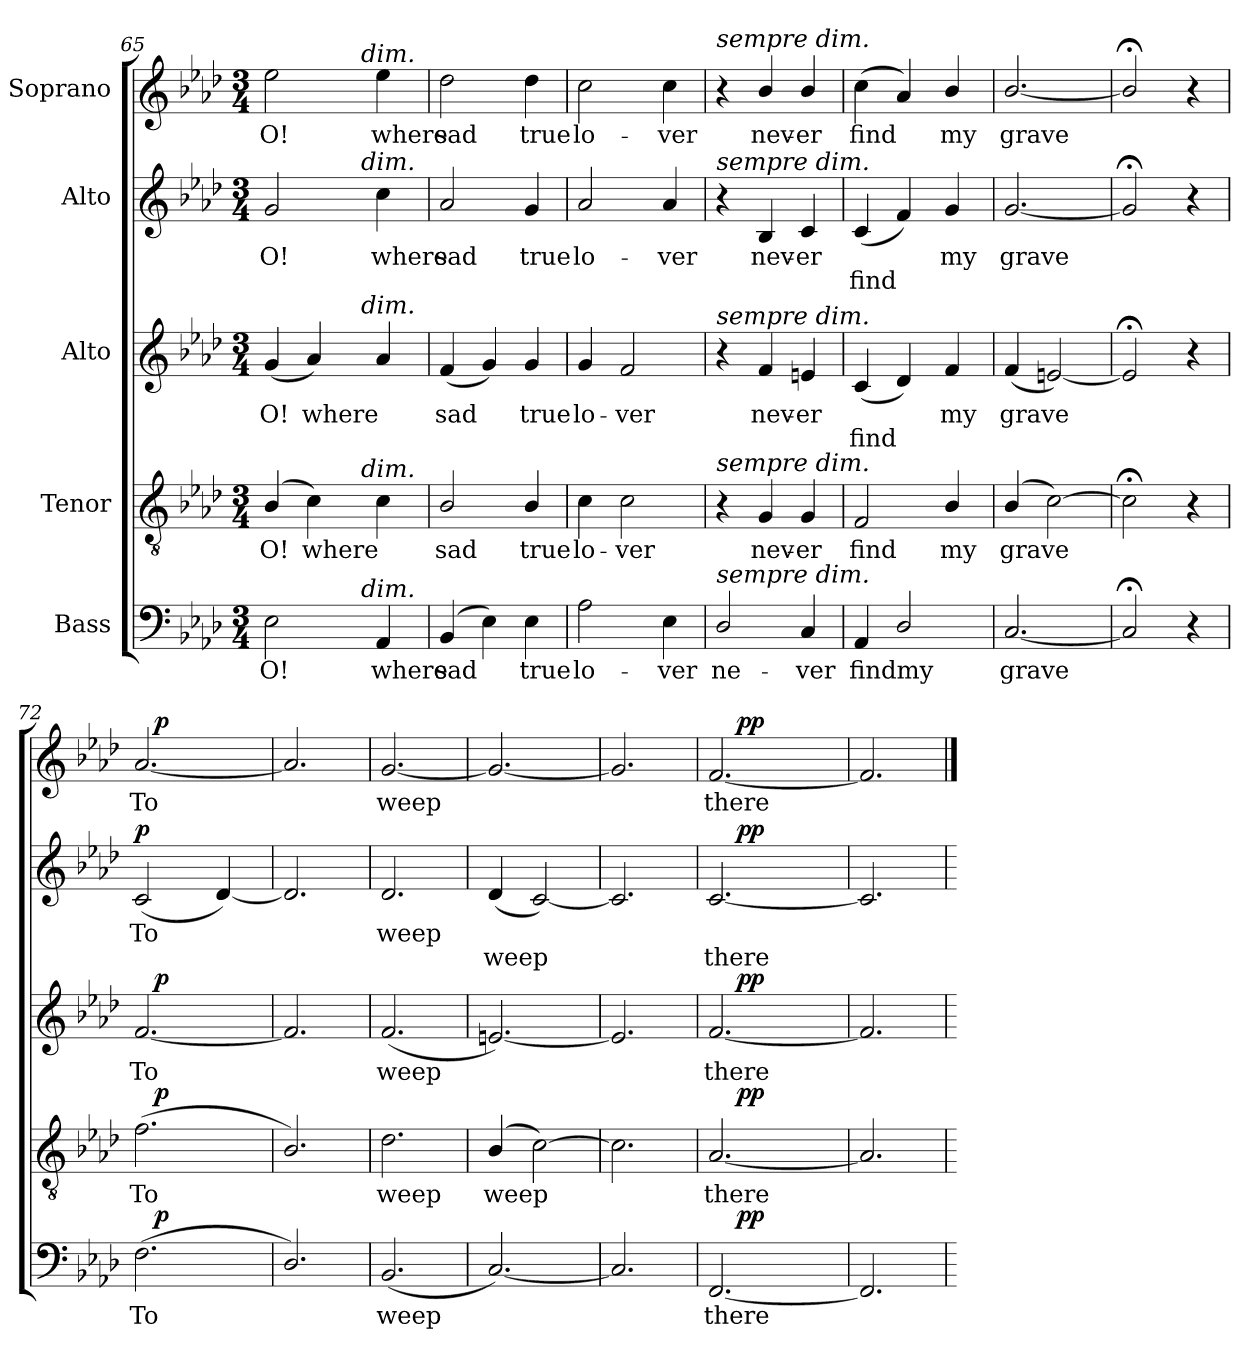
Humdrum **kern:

**kern	**text	**dynam	**kern	**text	**dynam	**kern	**text	**text	**dynam	**kern	**text	**text	**dynam	**kern	**text	**dynam
*part5	*part5	*part5	*part4	*part4	*part4	*part3	*part3	*part3	*part3	*part2	*part2	*part2	*part2	*part1	*part1	*part1
*staff5	*staff5	*staff5	*staff4	*staff4	*staff4	*staff3	*staff3	*staff3	*staff3	*staff2	*staff2	*staff2	*staff2	*staff1	*staff1	*staff1
*I"Bass	*	*	*I"Tenor	*	*	*I"Alto	*	*	*	*I"Alto	*	*	*	*I"Soprano	*	*
*clefF4	*	*	*clefGv2	*	*	*clefG2	*	*	*	*clefG2	*	*	*	*clefG2	*	*
*k[b-e-a-d-]	*	*	*k[b-e-a-d-]	*	*	*k[b-e-a-d-]	*	*	*	*k[b-e-a-d-]	*	*	*	*k[b-e-a-d-]	*	*
*A-:	*	*	*A-:	*	*	*A-:	*	*	*	*A-:	*	*	*	*A-:	*	*
*M3/4	*	*	*M3/4	*	*	*M3/4	*	*	*	*M3/4	*	*	*	*M3/4	*	*
=65	=65	=65	=65	=65	=65	=65	=65	=65	=65	=65	=65	=65	=65	=65	=65	=65
!	!LO:LY:b:cj	!	!	!LO:LY:b:cj	!	!	!LO:LY:b:cj	!	!	!	!LO:LY:b:cj	!	!	!	!LO:LY:b:cj	!
*^	*	*	*^	*	*	*^	*	*	*	*^	*	*	*	*^	*	*
2E-\	4ryy	O!	.	(<4B-/	4ryy	O!	.	(<4g/	4ryy	O!	.	.	2g/	4ryy	O!	.	.	2ee-\	4ryy	O!	.
!	!	!	!	!	!	!LO:LY:b	!	!	!	!LO:LY:b	!	!	!	!	!	!	!	!	!	!	!
.	8ryy	.	.	4c\)	8ryy	where	.	4a-/)	8ryy	where	.	.	.	8ryy	.	.	.	.	8ryy	.	.
.	16ryy	.	.	.	16ryy	.	.	.	16ryy	.	.	.	.	16ryy	.	.	.	.	16ryy	.	.
.	64ryy	.	.	.	64ryy	.	.	.	64ryy	.	.	.	.	64ryy	.	.	.	.	64ryy	.	.
!	!	!	!	!	!	!	!	!	!	!	!	!	!	!	!	!	!	!	!LO:TX:a:i:t=dim.	!	!
!	!	!	!	!	!	!	!	!	!	!	!	!	!	!LO:TX:a:i:t=dim.	!	!	!	!	!	!	!
!	!	!	!	!	!	!	!	!	!LO:TX:a:i:t=dim.	!	!	!	!	!	!	!	!	!	!	!	!
!	!	!	!	!	!LO:TX:a:i:t=dim.	!	!	!	!	!	!	!	!	!	!	!	!	!	!	!	!
!	!LO:TX:a:i:t=dim.	!	!	!	!	!	!	!	!	!	!	!	!	!	!	!	!	!	!	!	!
.	4ryy	.	.	.	4ryy	.	.	.	4ryy	.	.	.	.	4ryy	.	.	.	.	4ryy	.	.
!	!	!LO:LY:b:cj	!	!	!	!	!	!	!	!	!	!	!	!	!LO:LY:b:cj	!	!	!	!	!LO:LY:b:cj	!
4AA-/	.	where	.	4c\	.	.	.	4a-/	.	.	.	.	4cc\	.	where	.	.	4ee-\	.	where	.
.	32.ryy	.	.	.	32.ryy	.	.	.	32.ryy	.	.	.	.	32.ryy	.	.	.	.	32.ryy	.	.
=66	=66	=66	=66	=66	=66	=66	=66	=66	=66	=66	=66	=66	=66	=66	=66	=66	=66	=66	=66	=66	=66
!	!	!LO:LY:b:cj	!	!	!	!LO:LY:b:cj	!	!	!	!LO:LY:b:cj	!	!	!	!	!LO:LY:b:cj	!	!	!	!	!LO:LY:b:cj	!
*v	*v	*	*	*	*	*	*	*v	*v	*	*	*	*v	*v	*	*	*	*v	*v	*	*
*	*	*	*v	*v	*	*	*	*	*	*	*	*	*	*	*	*	*
(<4BB-/	sad	.	2B-/	sad	.	(<4f/	sad	.	.	2a-/	sad	.	.	2dd-\	sad	.
4E-\)	.	.	.	.	.	4g/)	.	.	.	.	.	.	.	.	.	.
!	!LO:LY:b:cj	!	!	!LO:LY:b:cj	!	!	!LO:LY:b:cj	!	!	!	!LO:LY:b:cj	!	!	!	!LO:LY:b:cj	!
4E-\	true	.	4B-/	true	.	4g/	true	.	.	4g/	true	.	.	4dd-\	true	.
=67	=67	=67	=67	=67	=67	=67	=67	=67	=67	=67	=67	=67	=67	=67	=67	=67
!	!LO:LY:b:cj	!	!	!LO:LY:b	!	!	!LO:LY:b	!	!	!	!LO:LY:b:cj	!	!	!	!LO:LY:b:cj	!
2A-\	lo-	.	4c\	lo-	.	4g/	lo-	.	.	2a-/	lo-	.	.	2cc\	lo-	.
!	!	!	!	!LO:LY:b:rj	!	!	!LO:LY:b:rj	!	!	!	!	!	!	!	!	!
.	.	.	2c\	-ver	.	2f/	-ver	.	.	.	.	.	.	.	.	.
!	!LO:LY:b:cj	!	!	!	!	!	!	!	!	!	!LO:LY:b:cj	!	!	!	!LO:LY:b:cj	!
4E-\	-ver	.	.	.	.	.	.	.	.	4a-/	-ver	.	.	4cc\	-ver	.
=68	=68	=68	=68	=68	=68	=68	=68	=68	=68	=68	=68	=68	=68	=68	=68	=68
!	!	!	!	!	!	!	!	!	!	!	!	!	!	!LO:TX:a:i:t=sempre dim.	!	!
!	!	!	!	!	!	!	!	!	!	!LO:TX:a:i:t=sempre dim.	!	!	!	!	!	!
!	!	!	!	!	!	!LO:TX:a:i:t=sempre dim.	!	!	!	!	!	!	!	!	!	!
!	!	!	!LO:TX:a:i:t=sempre dim.	!	!	!	!	!	!	!	!	!	!	!	!	!
!LO:TX:a:i:t=sempre dim.	!	!	!	!	!	!	!	!	!	!	!	!	!	!	!	!
!	!LO:LY:b:cj	!	!	!	!	!	!	!	!	!	!	!	!	!	!	!
2D-/	ne-	.	4r	.	.	4r	.	.	.	4r	.	.	.	4r	.	.
!	!	!	!	!LO:LY:b:cj	!	!	!LO:LY:b:cj	!	!	!	!LO:LY:b:cj	!	!	!	!LO:LY:b:cj	!
.	.	.	4G/	nev-	.	4f/	nev-	.	.	4B-/	nev-	.	.	4b-/	nev-	.
!	!LO:LY:b:cj	!	!	!LO:LY:b:rj	!	!	!LO:LY:b:rj	!	!	!	!LO:LY:b:rj	!	!	!	!LO:LY:b:rj	!
4C/	-ver	.	4G/	-er	.	4en/	-er	.	.	4c/	-er	.	.	4b-/	-er	.
!!LO:PB:g=z
=69	=69	=69	=69	=69	=69	=69	=69	=69	=69	=69	=69	=69	=69	=69	=69	=69
!	!LO:LY:b:cj	!	!	!LO:LY:b:cj	!	!	!	!LO:LY:b	!	!	!	!LO:LY:b	!	!	!LO:LY:b	!
*	*	*	*^	*	*	*	*	*	*	*	*	*	*	*	*	*
4AA-/	findmy	.	2F/	4ryy	find	.	(<4c/	.	find	.	(<4c/	.	find	.	(>4cc\	find	.
2D-/	.	.	.	64ryy	.	.	4d-/)	.	.	.	4f/)	.	.	.	4a-/)	.	.
.	.	.	.	4ryy	.	.	.	.	.	.	.	.	.	.	.	.	.
!	!	!	!	!	!LO:LY:b:cj	!	!	!LO:LY:b:cj	!	!	!	!LO:LY:b:cj	!	!	!	!LO:LY:b:cj	!
.	.	.	4B-/	.	my	.	4f/	my	.	.	4g/	my	.	.	4b-/	my	.
.	.	.	.	8...ryy	.	.	.	.	.	.	.	.	.	.	.	.	.
=70	=70	=70	=70	=70	=70	=70	=70	=70	=70	=70	=70	=70	=70	=70	=70	=70	=70
!	!LO:LY:b	!	!	!	!LO:LY:b	!	!	!LO:LY:b	!	!	!	!LO:LY:b	!	!	!	!LO:LY:b	!
*	*	*	*v	*v	*	*	*	*	*	*	*	*	*	*	*	*	*
[<2.C/	grave	.	(<4B-/	grave	.	(<4f/	grave	.	.	[<2.g/	grave	.	.	[<2.b-/	grave	.
.	.	.	[>2c\)	.	.	[<2en/)	.	.	.	.	.	.	.	.	.	.
=71	=71	=71	=71	=71	=71	=71	=71	=71	=71	=71	=71	=71	=71	=71	=71	=71
2C;</]	.	.	2c;<\]	.	.	2e;</]	.	.	.	2g;</]	.	.	.	2b-;</]	.	.
4r	.	.	4r	.	.	4r	.	.	.	4r	.	.	.	4r	.	.
=72	=72	=72	=72	=72	=72	=72	=72	=72	=72	=72	=72	=72	=72	=72	=72	=72
!	!LO:LY:b:cj	!	!	!LO:LY:b:cj	!	!	!LO:LY:b:cj	!	!	!	!LO:LY:b:cj	!	!LO:DY:a	!	!LO:LY:b:cj	!
*^	*	*	*^	*	*	*^	*	*	*	*	*	*	*	*^	*	*
(>2.F\	16ryy	To	.	(>2.f\	16ryy	To	.	[<2.f/	16ryy	To	.	.	(<2c/	To	.	p	[<2.a-/	16ryy	To	.
!	!	!	!LO:DY:a	!	!	!	!LO:DY:a	!	!	!	!	!LO:DY:a	!	!	!	!	!	!	!	!LO:DY:a
.	2ryy	.	p	.	2ryy	.	p	.	2ryy	.	.	p	.	.	.	.	.	2ryy	.	p
.	.	.	.	.	.	.	.	.	.	.	.	.	[<4d-/)	.	.	.	.	.	.	.
.	8.ryy	.	.	.	8.ryy	.	.	.	8.ryy	.	.	.	.	.	.	.	.	8.ryy	.	.
*v	*v	*	*	*	*	*	*	*v	*v	*	*	*	*	*	*	*	*v	*v	*	*
*	*	*	*v	*v	*	*	*	*	*	*	*	*	*	*	*	*	*
=73	=73	=73	=73	=73	=73	=73	=73	=73	=73	=73	=73	=73	=73	=73	=73	=73
2.D-/)	.	.	2.B-/)	.	.	2.f/]	.	.	.	2.d-/]	.	.	.	2.a-/]	.	.
=74	=74	=74	=74	=74	=74	=74	=74	=74	=74	=74	=74	=74	=74	=74	=74	=74
!	!LO:LY:b	!	!	!LO:LY:b:cj	!	!	!LO:LY:b	!	!	!	!LO:LY:b:cj	!	!	!	!LO:LY:b	!
(<2.BB-/	weep	.	2.d-\	weep	.	(<2.f/	weep	.	.	2.d-/	weep	.	.	[<2.g/	weep	.
=75	=75	=75	=75	=75	=75	=75	=75	=75	=75	=75	=75	=75	=75	=75	=75	=75
!	!	!	!	!LO:LY:b	!	!	!	!	!	!	!	!LO:LY:b	!	!	!	!
[<2.C/)	.	.	(<4B-/	weep	.	[<2.en/)	.	.	.	(<4d-/	.	weep	.	2.g/_<	.	.
.	.	.	[>2c\)	.	.	.	.	.	.	[<2c/)	.	.	.	.	.	.
=76	=76	=76	=76	=76	=76	=76	=76	=76	=76	=76	=76	=76	=76	=76	=76	=76
2.C/]	.	.	2.c\]	.	.	2.e/]	.	.	.	2.c/]	.	.	.	2.g/]	.	.
=77	=77	=77	=77	=77	=77	=77	=77	=77	=77	=77	=77	=77	=77	=77	=77	=77
!	!LO:LY:b	!	!	!LO:LY:b	!	!	!LO:LY:b	!	!	!	!	!LO:LY:b	!	!	!LO:LY:b	!
*^	*	*	*^	*	*	*^	*	*	*	*^	*	*	*	*^	*	*
[<2.FF/	16ryy	there	.	[<2.A-/	16ryy	there	.	[<2.f/	16ryy	there	.	.	[<2.c/	16ryy	.	there	.	[<2.f/	16ryy	there	.
.	64ryy	.	.	.	64ryy	.	.	.	64ryy	.	.	.	.	64ryy	.	.	.	.	64ryy	.	.
!	!	!	!LO:DY:a	!	!	!	!LO:DY:a	!	!	!	!	!LO:DY:a	!	!	!	!	!LO:DY:a	!	!	!	!LO:DY:a
.	2ryy	.	pp	.	2ryy	.	pp	.	2ryy	.	.	pp	.	2ryy	.	.	pp	.	2ryy	.	pp
.	8ryy	.	.	.	8ryy	.	.	.	8ryy	.	.	.	.	8ryy	.	.	.	.	8ryy	.	.
.	32.ryy	.	.	.	32.ryy	.	.	.	32.ryy	.	.	.	.	32.ryy	.	.	.	.	32.ryy	.	.
*v	*v	*	*	*	*	*	*	*v	*v	*	*	*	*v	*v	*	*	*	*v	*v	*	*
*	*	*	*v	*v	*	*	*	*	*	*	*	*	*	*	*	*	*
=78	=78	=78	=78	=78	=78	=78	=78	=78	=78	=78	=78	=78	=78	=78	=78	=78
2.FF/]	.	.	2.A-/]	.	.	2.f/]	.	.	.	2.c/]	.	.	.	2.f/]	.	.
=	==	==	=	==	==	=	==	==	==	=	==	==	==	==	==	==
*-	*-	*-	*-	*-	*-	*-	*-	*-	*-	*-	*-	*-	*-	*-	*-	*-
